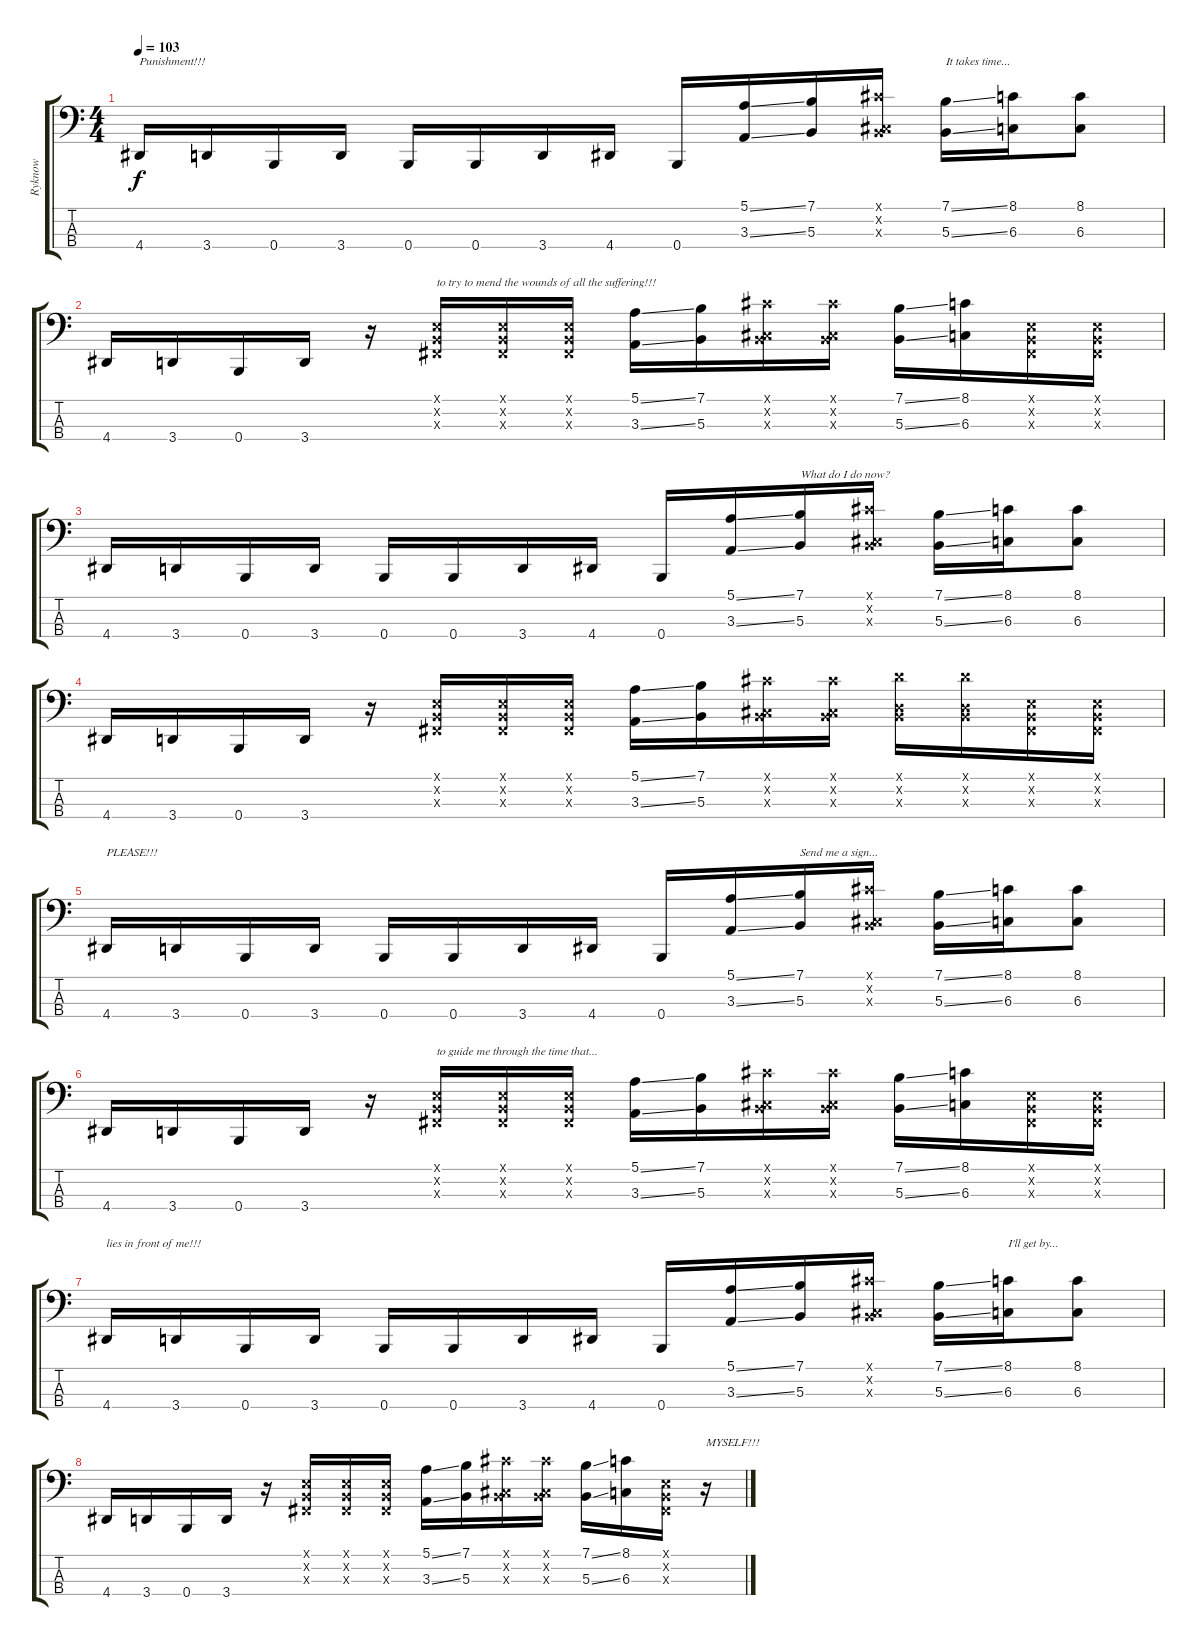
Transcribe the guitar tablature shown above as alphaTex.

\track ("Ryknow" "Ryknow") {instrument electricbassfinger}
\staff {score tabs}
\tuning (E2 B1 Gb1 B0) {hide}
\ts (4 4)
\tempo 103
\clef f4
\ks c
4.4.16{txt "Punishment!!!" dy f} 3.4.16 0.4.16 3.4.16 0.4.16 0.4.16 3.4.16 4.4.16 0.4.16 (5.1{ss} 3.3{ss}).16 (7.1 5.3).16 (9.1{x} 0.2{x} 7.3{x}).16 (7.1{ss} 5.3{ss}).16{txt "It takes time..."} (8.1 6.3).16 (8.1 6.3).8 |
4.4.16 3.4.16 0.4.16 3.4.16 r.16 (0.1{x} 0.2{x} 0.3{x}).16{txt "to try to mend the wounds of all the suffering!!!"} (0.1{x} 0.2{x} 0.3{x}).16 (0.1{x} 0.2{x} 0.3{x}).16 (5.1{ss} 3.3{ss}).16 (7.1 5.3).16 (9.1{x} 0.2{x} 7.3{x}).16 (9.1{x} 0.2{x} 7.3{x}).16 (7.1{ss} 5.3{ss}).16 (8.1 6.3).16 (0.1{x} 0.2{x} 0.3{x}).16 (0.1{x} 0.2{x} 0.3{x}).16 |
4.4.16 3.4.16 0.4.16 3.4.16 0.4.16 0.4.16 3.4.16 4.4.16 0.4.16 (5.1{ss} 3.3{ss}).16 (7.1 5.3).16{txt "What do I do now?"} (9.1{x} 0.2{x} 7.3{x}).16 (7.1{ss} 5.3{ss}).16 (8.1 6.3).16 (8.1 6.3).8 |
4.4.16 3.4.16 0.4.16 3.4.16 r.16 (0.1{x} 0.2{x} 0.3{x}).16 (0.1{x} 0.2{x} 0.3{x}).16 (0.1{x} 0.2{x} 0.3{x}).16 (5.1{ss} 3.3{ss}).16 (7.1 5.3).16 (9.1{x} 0.2{x} 7.3{x}).16 (9.1{x} 0.2{x} 7.3{x}).16 (10.1{x} 0.2{x} 8.3{x}).16 (10.1{x} 0.2{x} 8.3{x}).16 (0.1{x} 0.2{x} 0.3{x}).16 (0.1{x} 0.2{x} 0.3{x}).16 |
4.4.16{txt "PLEASE!!!"} 3.4.16 0.4.16 3.4.16 0.4.16 0.4.16 3.4.16 4.4.16 0.4.16 (5.1{ss} 3.3{ss}).16 (7.1 5.3).16{txt "Send me a sign..."} (9.1{x} 0.2{x} 7.3{x}).16 (7.1{ss} 5.3{ss}).16 (8.1 6.3).16 (8.1 6.3).8 |
4.4.16 3.4.16 0.4.16 3.4.16 r.16 (0.1{x} 0.2{x} 0.3{x}).16{txt "to guide me through the time that..."} (0.1{x} 0.2{x} 0.3{x}).16 (0.1{x} 0.2{x} 0.3{x}).16 (5.1{ss} 3.3{ss}).16 (7.1 5.3).16 (9.1{x} 0.2{x} 7.3{x}).16 (9.1{x} 0.2{x} 7.3{x}).16 (7.1{ss} 5.3{ss}).16 (8.1 6.3).16 (0.1{x} 0.2{x} 0.3{x}).16 (0.1{x} 0.2{x} 0.3{x}).16 |
4.4.16{txt "lies in front of me!!!"} 3.4.16 0.4.16 3.4.16 0.4.16 0.4.16 3.4.16 4.4.16 0.4.16 (5.1{ss} 3.3{ss}).16 (7.1 5.3).16 (9.1{x} 0.2{x} 7.3{x}).16 (7.1{ss} 5.3{ss}).16 (8.1 6.3).16{txt "I'll get by..."} (8.1 6.3).8 |
4.4.16 3.4.16 0.4.16 3.4.16 r.16 (0.1{x} 0.2{x} 0.3{x}).16 (0.1{x} 0.2{x} 0.3{x}).16 (0.1{x} 0.2{x} 0.3{x}).16 (5.1{ss} 3.3{ss}).16 (7.1 5.3).16 (9.1{x} 0.2{x} 7.3{x}).16 (9.1{x} 0.2{x} 7.3{x}).16 (7.1{ss} 5.3{ss}).16 (8.1 6.3).16 (0.1{x} 0.2{x} 0.3{x}).16 r.16{txt "MYSELF!!!"}
